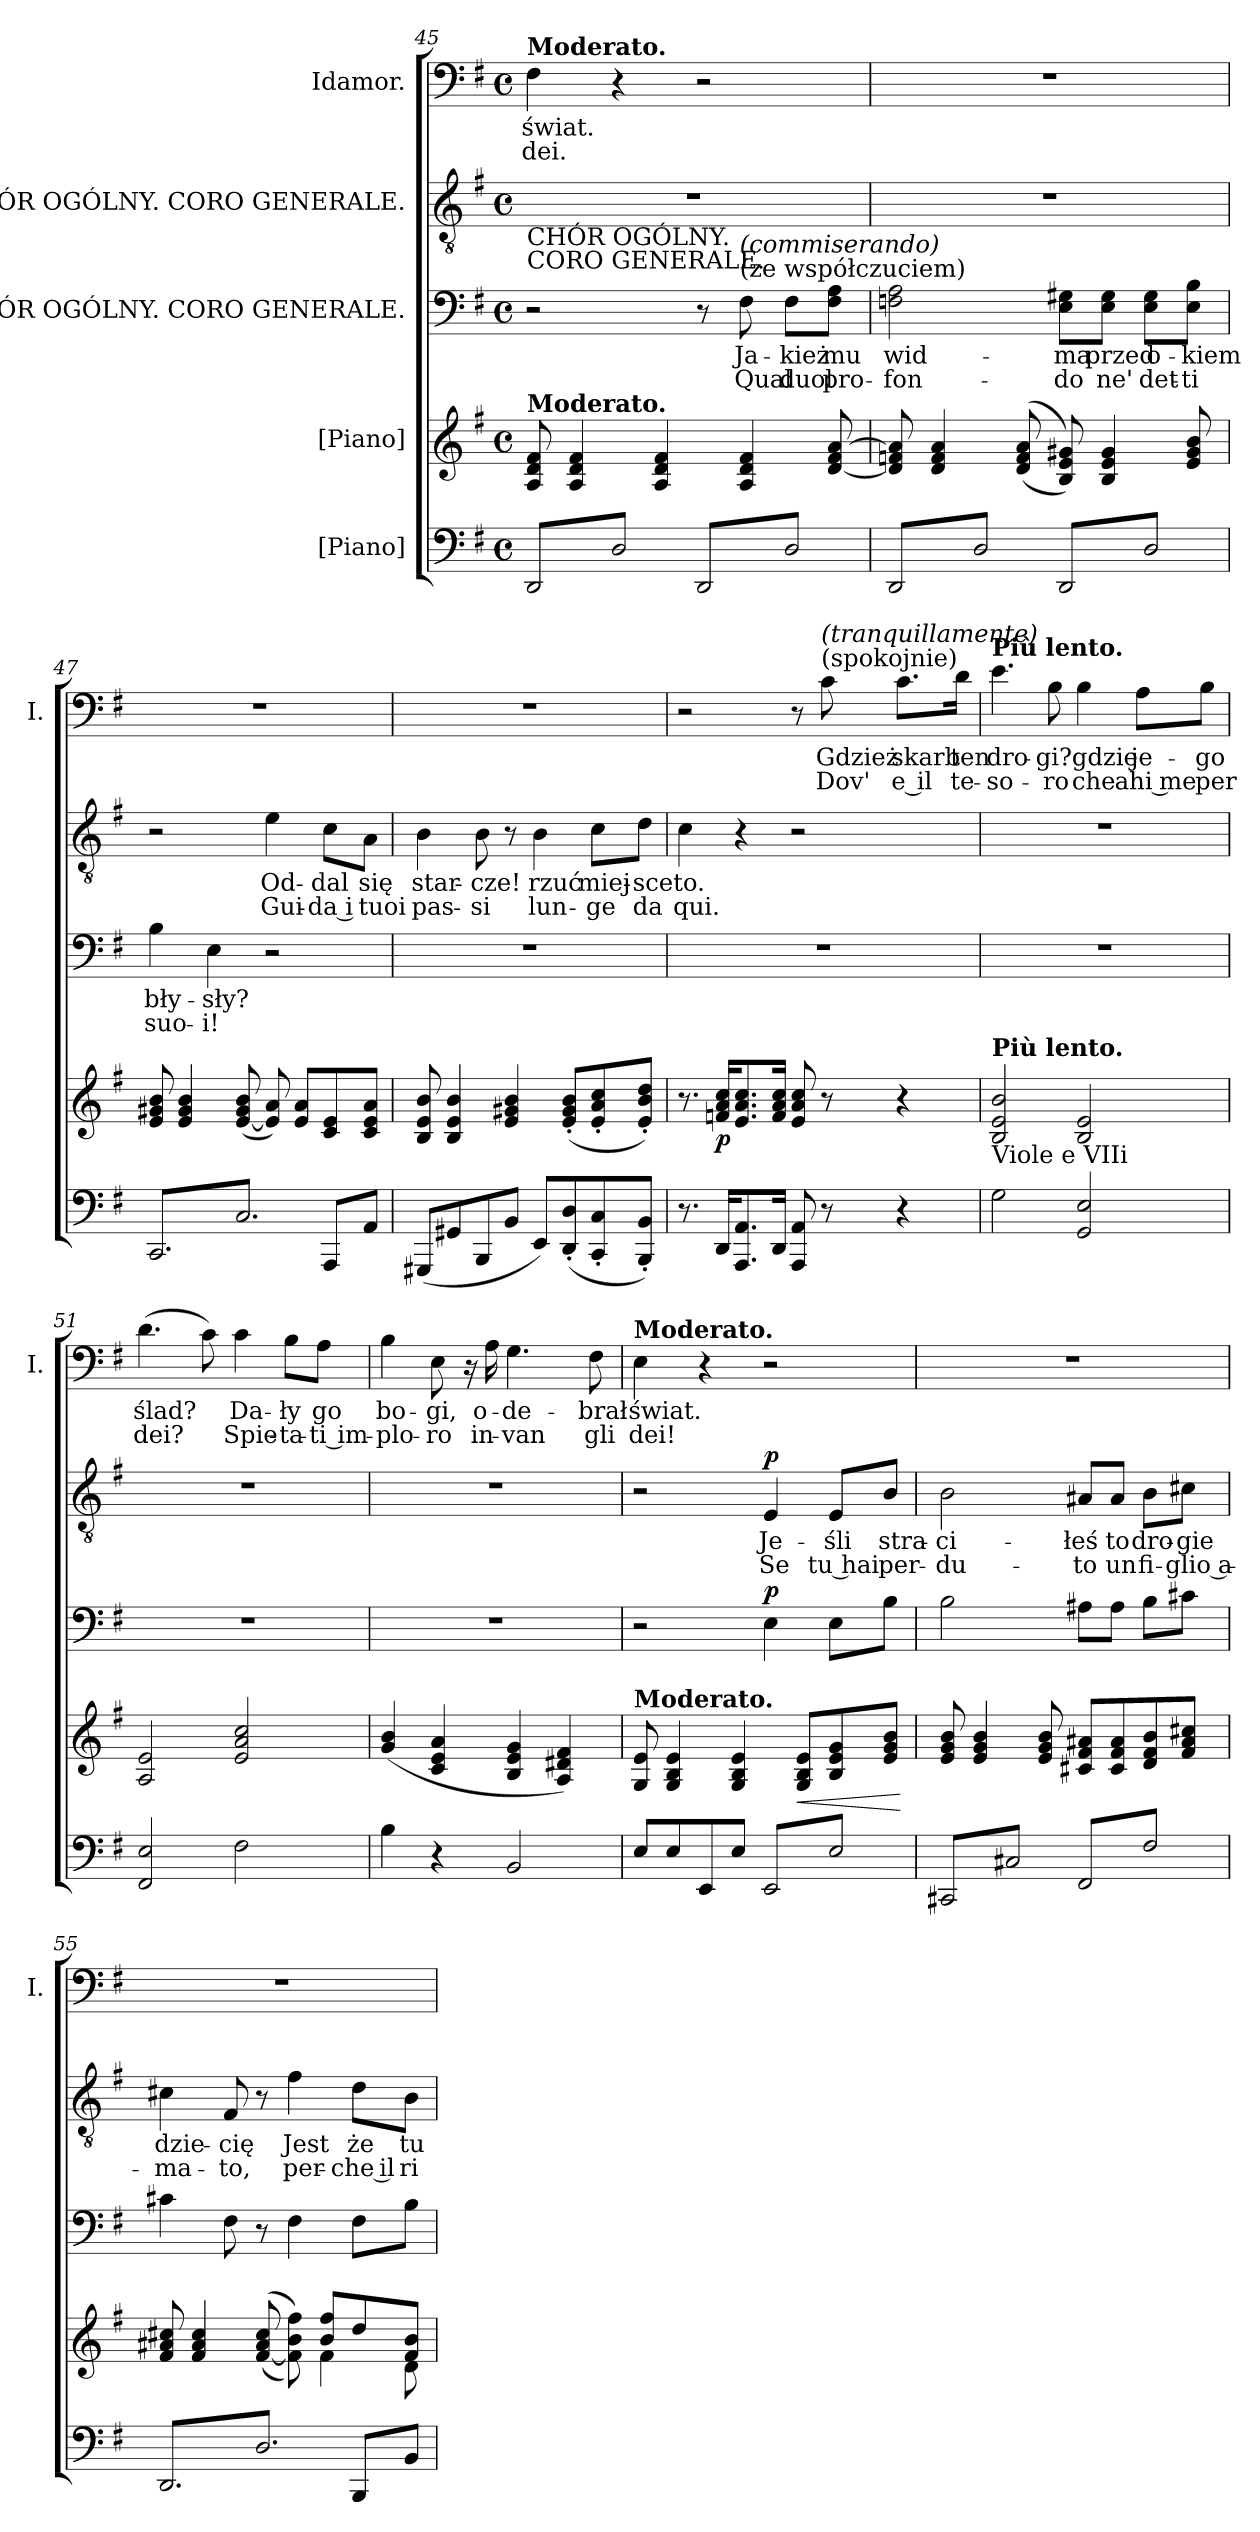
**kern	**kern	**dynam	**kern	**text	**text	**dynam	**kern	**text	**text	**dynam	**kern	**text	**text
*part5	*part4	*part4	*part3	*part3	*part3	*part3	*part2	*part2	*part2	*part2	*part1	*part1	*part1
*staff5	*staff4	*staff4	*staff3	*staff3	*staff3	*staff3	*staff2	*staff2	*staff2	*staff2	*staff1	*staff1	*staff1
*I"[Piano]	*I"[Piano]	*	*I"CHÓR OGÓLNY. CORO GENERALE.	*	*	*	*I"CHÓR OGÓLNY. CORO GENERALE.	*	*	*	*I"Idamor.	*	*
*	*	*	*	*	*	*	*	*	*	*	*I'I.	*	*
*clefF4	*clefG2	*	*clefF4	*	*	*	*clefGv2	*	*	*	*clefF4	*	*
*k[f#]	*k[f#]	*	*k[f#]	*	*	*	*k[f#]	*	*	*	*k[f#]	*	*
*M4/4	*M4/4	*	*M4/4	*	*	*	*M4/4	*	*	*	*M4/4	*	*
*met(c)	*met(c)	*	*met(c)	*	*	*	*met(c)	*	*	*	*met(c)	*	*
=45	=45	=45	=45	=45	=45	=45	=45	=45	=45	=45	=45	=45	=45
!	!	!	!	!	!	!	!	!	!	!	!LO:TX:a:B:t=Moderato.	!	!
!	!	!	!	!	!	!	!LO:TX:b:t=CHÓR OGÓLNY.\nCORO GENERALE.	!	!	!	!	!	!
!	!LO:TX:a:B:t=Moderato.	!	!	!	!	!	!	!	!	!	!	!	!
*tremolo	*	*	*	*	*	*	*	*	*	*	*	*	*
8DD/L	8A/ 8d/ 8f#/	.	2r	.	.	.	1r	.	.	.	4F#\	świat.	dei.
8D/	4A/ 4d/ 4f#/	.	.	.	.	.	.	.	.	.	.	.	.
8DD/	.	.	.	.	.	.	.	.	.	.	4r	.	.
8D/J	4A/ 4d/ 4f#/	.	.	.	.	.	.	.	.	.	.	.	.
8DD/L	.	.	8r	.	.	.	.	.	.	.	2r	.	.
!	!	!	!LO:TX:a:t=(ze współczuciem)	!	!	!	!	!	!	!	!	!	!
!	!	!	!LO:TX:a:i:t=(commiserando)	!	!	!	!	!	!	!	!	!	!
8D/	4A/ 4d/ 4f#/	.	8F#\	Ja-	Qual	.	.	.	.	.	.	.	.
8DD/	.	.	8F#\L	-kież	duol	.	.	.	.	.	.	.	.
8D/J	[8d/ 8f#/ [8a/	.	8F#\ 8A\J	mu	pro-	.	.	.	.	.	.	.	.
=46	=46	=46	=46	=46	=46	=46	=46	=46	=46	=46	=46	=46	=46
8DD/L	8d]/ 8fn/ 8a]/	.	2Fn\ 2A\	wid-	-fon-	.	1r	.	.	.	1r	.	.
8D/	4d/ 4f/ 4a/	.	.	.	.	.	.	.	.	.	.	.	.
8DD/	.	.	.	.	.	.	.	.	.	.	.	.	.
8D/J	(<(>8d/ 8f/ 8a/	.	.	.	.	.	.	.	.	.	.	.	.
8DD/L	8B/ 8e/ 8g#X/))	.	8E\ 8G#X\L	-ma	-do	.	.	.	.	.	.	.	.
8D/	4B/ 4e/ 4g#/	.	8E\ 8G#\J	przed	ne'	.	.	.	.	.	.	.	.
8DD/	.	.	8E\ 8G#\L	o-	det-	.	.	.	.	.	.	.	.
8D/J	8e/ 8g#/ 8b/	.	8E\ 8B\J	-kiem	-ti	.	.	.	.	.	.	.	.
=47	=47	=47	=47	=47	=47	=47	=47	=47	=47	=47	=47	=47	=47
8CC/L	8e/ 8g#X/ 8b/	.	4B\	bły-	suo-	.	2r	.	.	.	1r	.	.
8C/	4e/ 4g#/ 4b/	.	.	.	.	.	.	.	.	.	.	.	.
8CC/	.	.	4E\	-sły?	-i!	.	.	.	.	.	.	.	.
8C/	(>[8e/ 8g#/ 8b/	.	.	.	.	.	.	.	.	.	.	.	.
8CC/	8e]/ 8a/)	.	2r	.	.	.	4e\	Od-	Gui-	.	.	.	.
8C/J	8e/ 8a/L	.	.	.	.	.	.	.	.	.	.	.	.
*Xtremolo	*	*	*	*	*	*	*	*	*	*	*	*	*
8AAA/L	8c/ 8e/	.	.	.	.	.	8c\L	-dal	-da i	.	.	.	.
8AA/J	8c/ 8e/ 8a/J	.	.	.	.	.	8A\J	się	tuoi	.	.	.	.
=48	=48	=48	=48	=48	=48	=48	=48	=48	=48	=48	=48	=48	=48
(8GGG#X/L	8B/ 8e/ 8b/	.	1r	.	.	.	4B\	star-	pas-	.	1r	.	.
8GG#X/	4B/ 4e/ 4b/	.	.	.	.	.	.	.	.	.	.	.	.
8BBB/	.	.	.	.	.	.	8B\	-cze!	-si	.	.	.	.
8BB/J	4e/ 4g#X/ 4b/	.	.	.	.	.	8r	.	.	.	.	.	.
8EE/L)	.	.	.	.	.	.	4B\	rzuć	lun-	.	.	.	.
(8DD'/ 8D'/	(8e'/ 8g#'/ 8b'/L	.	.	.	.	.	.	.	.	.	.	.	.
8CC'/ 8C'/	8e'/ 8a'/ 8cc'/	.	.	.	.	.	8c\L	miej-	-ge	.	.	.	.
8BBB'/ 8BB'/J)	8e'/ 8b'/ 8dd'/J)	.	.	.	.	.	8d\J	-sce	da	.	.	.	.
=49	=49	=49	=49	=49	=49	=49	=49	=49	=49	=49	=49	=49	=49
8.r	8.r	.	1r	.	.	.	4c\	to.	qui.	.	2r	.	.
16DD/KL	16fn/ 16a/ 16cc/KL	p	.	.	.	.	.	.	.	.	.	.	.
8.AAA/ 8.AA/	8.e/ 8.a/ 8.cc/	.	.	.	.	.	4r	.	.	.	.	.	.
16DD/Jk	16f/ 16a/ 16cc/Jk	.	.	.	.	.	.	.	.	.	.	.	.
8AAA/ 8AA/	8e/ 8a/ 8cc/	.	.	.	.	.	2r	.	.	.	8r	.	.
!	!	!	!	!	!	!	!	!	!	!	!LO:TX:a:t=(spokojnie)	!	!
!	!	!	!	!	!	!	!	!	!	!	!LO:TX:a:i:t=(tranquillamente)	!	!
8r	8r	.	.	.	.	.	.	.	.	.	8c\	Gdzież	Dov'
4r	4r	.	.	.	.	.	.	.	.	.	8.c\L	skarb	e il
.	.	.	.	.	.	.	.	.	.	.	16d\Jk	ten	te-
=50	=50	=50	=50	=50	=50	=50	=50	=50	=50	=50	=50	=50	=50
!	!	!	!	!	!	!	!	!	!	!	!LO:TX:a:B:t=Più lento.	!	!
!	!LO:TX:b:t=Viole e VIIi	!	!	!	!	!	!	!	!	!	!	!	!
!	!LO:TX:a:B:t=Più lento.	!	!	!	!	!	!	!	!	!	!	!	!
2G\	2B/ 2e/ 2b/	.	1r	.	.	.	1r	.	.	.	4.e\	dro-	-so-
.	.	.	.	.	.	.	.	.	.	.	8B\	-gi?	-ro
2GG/ 2E/	2B/ 2e/	.	.	.	.	.	.	.	.	.	4B\	gdzie	che
.	.	.	.	.	.	.	.	.	.	.	8A\L	je-	ahi me
.	.	.	.	.	.	.	.	.	.	.	8B\J	-go	per
=51	=51	=51	=51	=51	=51	=51	=51	=51	=51	=51	=51	=51	=51
2FF#/ 2E/	2A/ 2e/	.	1r	.	.	.	1r	.	.	.	(4.d\	ślad?	dei?
.	.	.	.	.	.	.	.	.	.	.	8c\)	.	.
2F#\	2e/ 2a/ 2cc/	.	.	.	.	.	.	.	.	.	4c\	Da-	Spie-
.	.	.	.	.	.	.	.	.	.	.	8B\L	-ły	-ta-
.	.	.	.	.	.	.	.	.	.	.	8A\J	go	-ti im-
=52	=52	=52	=52	=52	=52	=52	=52	=52	=52	=52	=52	=52	=52
4B\	(4g/ 4b/	.	1r	.	.	.	1r	.	.	.	4B\	bo-	-plo-
4r	4c/ 4e/ 4a/	.	.	.	.	.	.	.	.	.	8E\	-gi,	-ro
.	.	.	.	.	.	.	.	.	.	.	16r	.	.
.	.	.	.	.	.	.	.	.	.	.	16A\	o-	in-
2BB/	4B/ 4e/ 4g/	.	.	.	.	.	.	.	.	.	4.G\	-de-	-van
.	4A/ 4d#X/ 4f#/)	.	.	.	.	.	.	.	.	.	.	.	.
.	.	.	.	.	.	.	.	.	.	.	8F#\	-brał	gli
=53	=53	=53	=53	=53	=53	=53	=53	=53	=53	=53	=53	=53	=53
!	!	!	!	!	!	!	!	!	!	!	!LO:TX:a:B:t=Moderato.	!	!
!	!LO:TX:a:B:t=Moderato.	!	!	!	!	!	!	!	!	!	!	!	!
8E/L	8G/ 8e/	.	2r	.	.	.	2r	.	.	.	4E\	świat.	dei!
8E/	4G/ 4B/ 4e/	.	.	.	.	.	.	.	.	.	.	.	.
8EE/	.	.	.	.	.	.	.	.	.	.	4r	.	.
8E/J	4G/ 4B/ 4e/	.	.	.	.	.	.	.	.	.	.	.	.
!	!	!	!	!	!	!LO:DY:a	!	!	!	!LO:DY:a	!	!	!
*tremolo	*	*	*	*	*	*	*	*	*	*	*	*	*
8EE/L	.	.	4E\	.	.	p	4E/	Je-	Se	p	2r	.	.
!	!	!LO:HP:b	!	!	!	!	!	!	!	!	!	!	!
8E/	8G/ 8B/ 8e/L	<	.	.	.	.	.	.	.	.	.	.	.
8EE/	8B/ 8e/ 8g/	.	8E\L	.	.	.	8E/L	-śli	tu hai	.	.	.	.
8E/J	8e/ 8g/ 8b/J	.	8B\J	.	.	.	8B/J	stra-	per-	.	.	.	.
.	.	[	.	.	.	.	.	.	.	.	.	.	.
=54	=54	=54	=54	=54	=54	=54	=54	=54	=54	=54	=54	=54	=54
8CC#X/L	8e/ 8g/ 8b/	.	2B\	.	.	.	2B\	-ci-	-du-	.	1r	.	.
8C#X/	4e/ 4g/ 4b/	.	.	.	.	.	.	.	.	.	.	.	.
8CC#X/	.	.	.	.	.	.	.	.	.	.	.	.	.
8C#X/J	8e/ 8g/ 8b/	.	.	.	.	.	.	.	.	.	.	.	.
8FF#/L	8c#X/ 8f#/ 8a#X/L	.	8A#X\L	.	.	.	8A#X/L	-łeś	-to	.	.	.	.
8F#/	8c#/ 8f#/ 8a#/	.	8A#\J	.	.	.	8A#/J	to	un	.	.	.	.
8FF#/	8d/ 8f#/ 8b/	.	8B\L	.	.	.	8B\L	dro-	fi-	.	.	.	.
8F#/J	8f#/ 8a#/ 8cc#X/J	.	8c#X\J	.	.	.	8c#X\J	-gie	-glio a-	.	.	.	.
=55	=55	=55	=55	=55	=55	=55	=55	=55	=55	=55	=55	=55	=55
*	*^	*	*	*	*	*	*	*	*	*	*	*	*
8DD/L	8f#/ 8a#X/ 8cc#X/	2ryy	.	4c#X\	.	.	.	4c#X\	dzie-	-ma-	.	1r	.	.
8D/	4f#/ 4a#/ 4cc#/	.	.	.	.	.	.	.	.	.	.	.	.	.
8DD/	.	.	.	8F#\	.	.	.	8F#/	-cię	-to,	.	.	.	.
8D/	(>(>[8f#/ 8a#/ 8cc#/	.	.	8r	.	.	.	8r	.	.	.	.	.	.
8DD/	8f#]\ 8b\ 8ff#\))	8ryy	.	4F#\	.	.	.	4f#\	Jest	per-	.	.	.	.
8D/J	8b/ 8ff#/L	4f#\	.	.	.	.	.	.	.	.	.	.	.	.
*Xtremolo	*	*	*	*	*	*	*	*	*	*	*	*	*	*
8BBB/L	8dd/	.	.	8F#\L	.	.	.	8d\L	że	-che il	.	.	.	.
8BB/J	8f#/ 8b/J	8d\	.	8B\J	.	.	.	8B\J	tu	ri-	.	.	.	.
.	.	.	.	.	.	.	.	.	.	.	.	.	.	.
*	*v	*v	*	*	*	*	*	*	*	*	*	*	*	*
=	=	=	=	=	=	=	=	=	=	=	=	=	=
*-	*-	*-	*-	*-	*-	*-	*-	*-	*-	*-	*-	*-	*-
